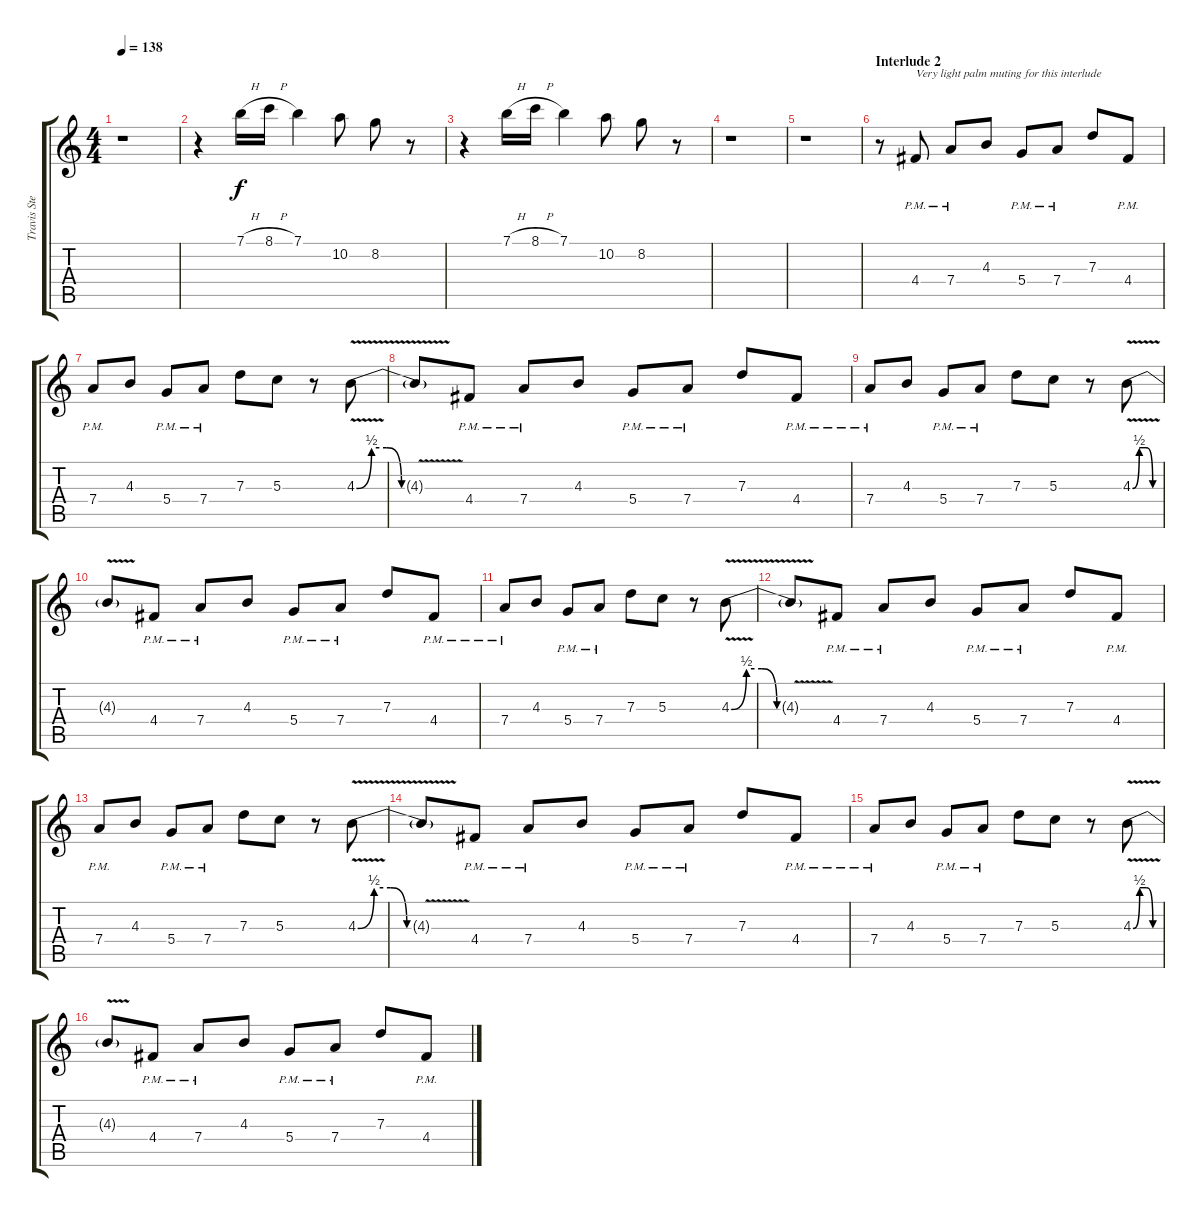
\track ("Travis Stever" "Travis Ste") {instrument overdrivenguitar}
\staff {score tabs}
\tuning (E4 B3 G3 D3 A2 E2) {hide}
\ts (4 4)
\tempo 138
\clef g2
\ks c
r.1{dy f} |
r.4 7.1{h}.16 8.1{h}.16 7.1.4 10.2.8 8.2.8 r.8 |
r.4 7.1{h}.16 8.1{h}.16 7.1.4 10.2.8 8.2.8 r.8 |
r.1 |
r.1{volume 12} |
\section ("" "Interlude 2")
r.8 4.4{pm}.8{txt "Very light palm muting for this interlude"} 7.4{pm}.8 4.3.8 5.4{pm}.8 7.4{pm}.8 7.3.8 4.4{pm}.8 |
7.4{pm}.8 4.3.8 5.4{pm}.8 7.4{pm}.8 7.3.8 5.3.8 r.8 4.3{be (custom 0 0 15 2 30 2 45 0 60 0) v}.8 |
4.3{v t}.8 4.4{pm}.8 7.4{pm}.8 4.3.8 5.4{pm}.8 7.4{pm}.8 7.3.8 4.4{pm}.8 |
7.4{pm}.8 4.3.8 5.4{pm}.8 7.4{pm}.8 7.3.8 5.3.8 r.8 4.3{be (custom 0 0 15 2 30 2 45 0 60 0) v}.8 |
4.3{v t}.8 4.4{pm}.8 7.4{pm}.8 4.3.8 5.4{pm}.8 7.4{pm}.8 7.3.8 4.4{pm}.8 |
7.4{pm}.8 4.3.8 5.4{pm}.8 7.4{pm}.8 7.3.8 5.3.8 r.8 4.3{be (custom 0 0 15 2 30 2 45 0 60 0) v}.8 |
4.3{v t}.8 4.4{pm}.8 7.4{pm}.8 4.3.8 5.4{pm}.8 7.4{pm}.8 7.3.8 4.4{pm}.8 |
7.4{pm}.8 4.3.8 5.4{pm}.8 7.4{pm}.8 7.3.8 5.3.8 r.8 4.3{be (custom 0 0 15 2 30 2 45 0 60 0) v}.8 |
4.3{v t}.8 4.4{pm}.8 7.4{pm}.8 4.3.8 5.4{pm}.8 7.4{pm}.8 7.3.8 4.4{pm}.8 |
7.4{pm}.8 4.3.8 5.4{pm}.8 7.4{pm}.8 7.3.8 5.3.8 r.8 4.3{be (custom 0 0 15 2 30 2 45 0 60 0) v}.8 |
4.3{v t}.8 4.4{pm}.8 7.4{pm}.8 4.3.8 5.4{pm}.8 7.4{pm}.8 7.3.8 4.4{pm}.8
